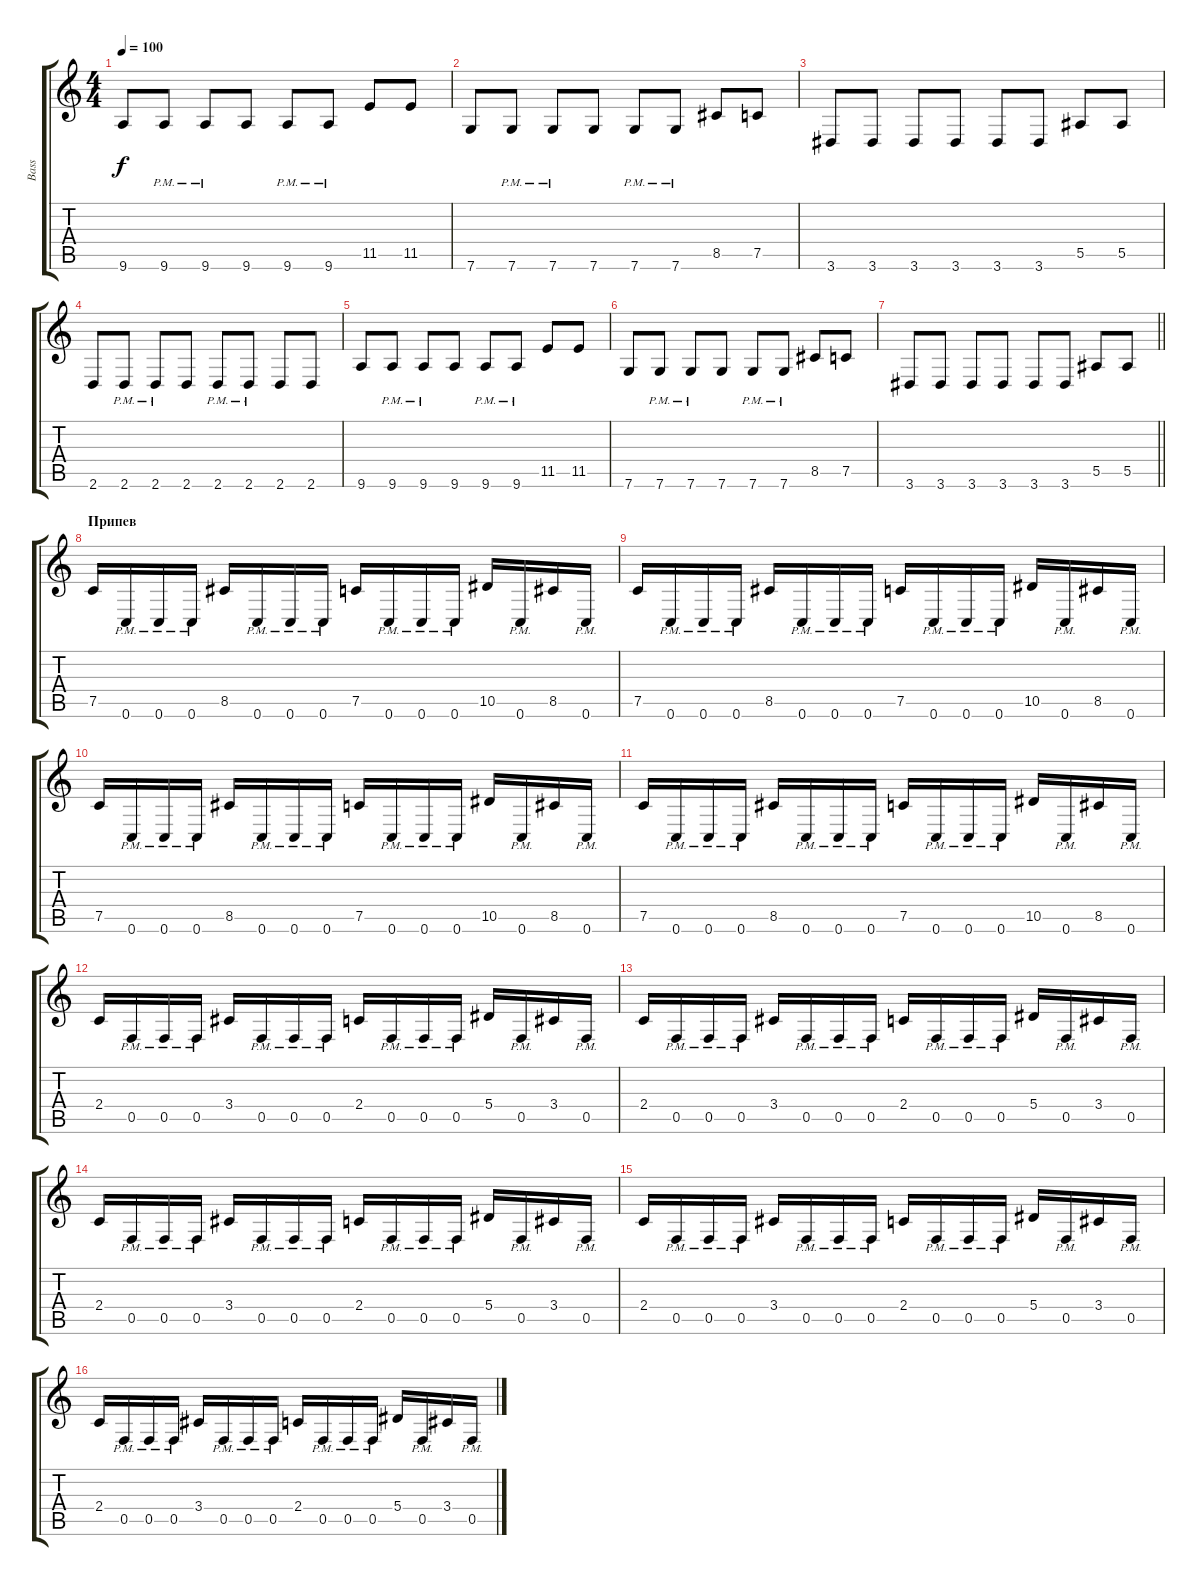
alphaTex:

\track ("Bass" "Bass") {instrument electricbassfinger}
\staff {score tabs}
\tuning (C4 G3 Eb3 Bb2 F2 C2) {hide}
\ts (4 4)
\tempo 100
\clef g2
\ks c
9.6.8{dy f} 9.6{pm}.8 9.6{pm}.8 9.6.8 9.6{pm}.8 9.6{pm}.8 11.5.8 11.5.8 |
7.6.8 7.6{pm}.8 7.6{pm}.8 7.6.8 7.6{pm}.8 7.6{pm}.8 8.5.8 7.5.8 |
3.6.8 3.6.8 3.6.8 3.6.8 3.6.8 3.6.8 5.5.8 5.5.8 |
2.6.8 2.6{pm}.8 2.6{pm}.8 2.6.8 2.6{pm}.8 2.6{pm}.8 2.6.8 2.6.8 |
9.6.8 9.6{pm}.8 9.6{pm}.8 9.6.8 9.6{pm}.8 9.6{pm}.8 11.5.8 11.5.8 |
7.6.8 7.6{pm}.8 7.6{pm}.8 7.6.8 7.6{pm}.8 7.6{pm}.8 8.5.8 7.5.8 |
\barLineRight lightlight
3.6.8 3.6.8 3.6.8 3.6.8 3.6.8 3.6.8 5.5.8 5.5.8 |
\section ("" "Припев")
7.5.16 0.6{pm}.16 0.6{pm}.16 0.6{pm}.16 8.5.16 0.6{pm}.16 0.6{pm}.16 0.6{pm}.16 7.5.16 0.6{pm}.16 0.6{pm}.16 0.6{pm}.16 10.5.16 0.6{pm}.16 8.5.16 0.6{pm}.16 |
7.5.16 0.6{pm}.16 0.6{pm}.16 0.6{pm}.16 8.5.16 0.6{pm}.16 0.6{pm}.16 0.6{pm}.16 7.5.16 0.6{pm}.16 0.6{pm}.16 0.6{pm}.16 10.5.16 0.6{pm}.16 8.5.16 0.6{pm}.16 |
7.5.16 0.6{pm}.16 0.6{pm}.16 0.6{pm}.16 8.5.16 0.6{pm}.16 0.6{pm}.16 0.6{pm}.16 7.5.16 0.6{pm}.16 0.6{pm}.16 0.6{pm}.16 10.5.16 0.6{pm}.16 8.5.16 0.6{pm}.16 |
7.5.16 0.6{pm}.16 0.6{pm}.16 0.6{pm}.16 8.5.16 0.6{pm}.16 0.6{pm}.16 0.6{pm}.16 7.5.16 0.6{pm}.16 0.6{pm}.16 0.6{pm}.16 10.5.16 0.6{pm}.16 8.5.16 0.6{pm}.16 |
2.4.16 0.5{pm}.16 0.5{pm}.16 0.5{pm}.16 3.4.16 0.5{pm}.16 0.5{pm}.16 0.5{pm}.16 2.4.16 0.5{pm}.16 0.5{pm}.16 0.5{pm}.16 5.4.16 0.5{pm}.16 3.4.16 0.5{pm}.16 |
2.4.16 0.5{pm}.16 0.5{pm}.16 0.5{pm}.16 3.4.16 0.5{pm}.16 0.5{pm}.16 0.5{pm}.16 2.4.16 0.5{pm}.16 0.5{pm}.16 0.5{pm}.16 5.4.16 0.5{pm}.16 3.4.16 0.5{pm}.16 |
2.4.16 0.5{pm}.16 0.5{pm}.16 0.5{pm}.16 3.4.16 0.5{pm}.16 0.5{pm}.16 0.5{pm}.16 2.4.16 0.5{pm}.16 0.5{pm}.16 0.5{pm}.16 5.4.16 0.5{pm}.16 3.4.16 0.5{pm}.16 |
2.4.16 0.5{pm}.16 0.5{pm}.16 0.5{pm}.16 3.4.16 0.5{pm}.16 0.5{pm}.16 0.5{pm}.16 2.4.16 0.5{pm}.16 0.5{pm}.16 0.5{pm}.16 5.4.16 0.5{pm}.16 3.4.16 0.5{pm}.16 |
2.4.16 0.5{pm}.16 0.5{pm}.16 0.5{pm}.16 3.4.16 0.5{pm}.16 0.5{pm}.16 0.5{pm}.16 2.4.16 0.5{pm}.16 0.5{pm}.16 0.5{pm}.16 5.4.16 0.5{pm}.16 3.4.16 0.5{pm}.16
